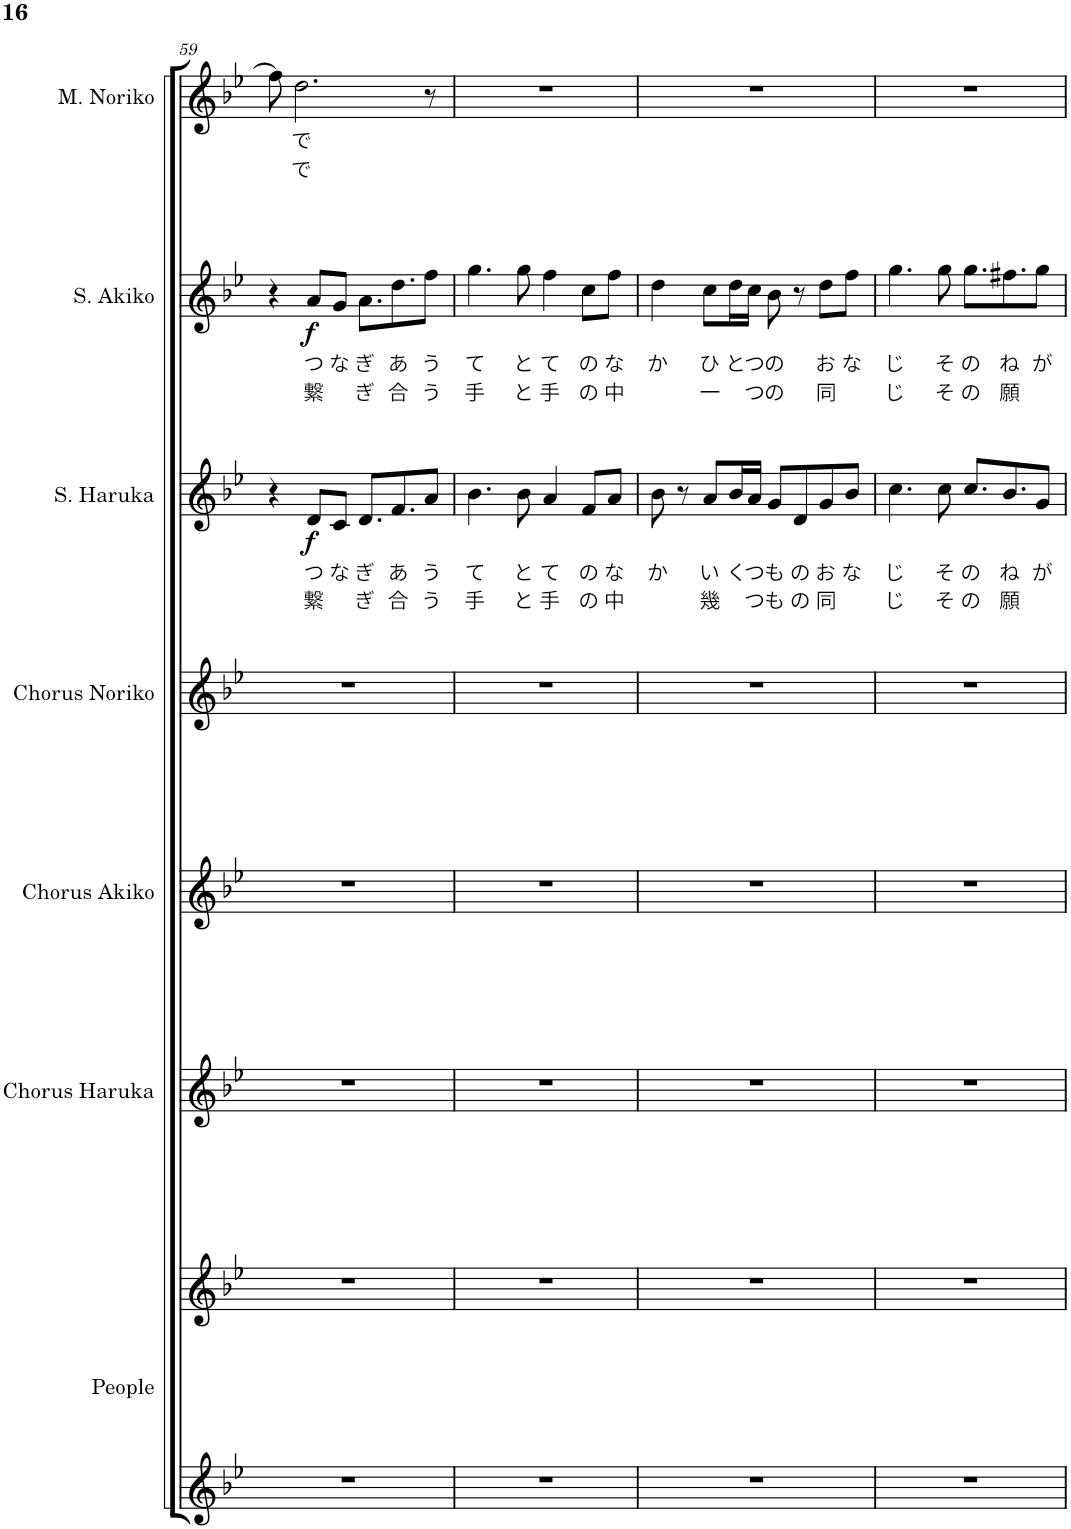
**kern	**kern	**kern	**kern	**kern	**kern	**text	**text	**dynam	**kern	**text	**text	**dynam	**kern	**text	**text
*part7	*part7	*part6	*part5	*part4	*part3	*part3	*part3	*part3	*part2	*part2	*part2	*part2	*part1	*part1	*part1
*staff8	*staff7	*staff6	*staff5	*staff4	*staff3	*staff3	*staff3	*staff3	*staff2	*staff2	*staff2	*staff2	*staff1	*staff1	*staff1
*I"人们	*	*I"霜月はるか和声	*I"志方あきこ和声	*I"みとせのりこ和声	*I"霜月はるか	*	*	*	*I"志方あきこ	*	*	*	*I"みとせのりこ	*	*
!!LO:PB:g=z
*clefG2	*clefG2	*clefG2	*clefG2	*clefG2	*clefG2	*	*	*	*clefG2	*	*	*	*clefG2	*	*
*k[b-e-]	*k[b-e-]	*k[b-e-]	*k[b-e-]	*k[b-e-]	*k[b-e-]	*	*	*	*k[b-e-]	*	*	*	*k[b-e-]	*	*
*M4/4	*M4/4	*M4/4	*M4/4	*M4/4	*M4/4	*	*	*	*M4/4	*	*	*	*M4/4	*	*
=59	=59	=59	=59	=59	=59	=59	=59	=59	=59	=59	=59	=59	=59	=59	=59
1r	1r	1r	1r	1r	4r	.	.	.	4r	.	.	.	8ff\]	.	.
!	!	!	!	!	!	!	!	!	!	!	!	!	!	!LO:LY:b	!LO:LY:b
.	.	.	.	.	.	.	.	.	.	.	.	.	2.dd\	で	で
!	!	!	!	!	!	!LO:LY:b	!LO:LY:b	!LO:DY:b	!	!LO:LY:b	!LO:LY:b	!LO:DY:b	!	!	!
.	.	.	.	.	8d/L	つ	繋	f	8a/L	つ	繋	f	.	.	.
!	!	!	!	!	!	!LO:LY:b	!	!	!	!LO:LY:b	!	!	!	!	!
.	.	.	.	.	8c/J	な	.	.	8g/J	な	.	.	.	.	.
!	!	!	!	!	!	!LO:LY:b	!LO:LY:b	!	!	!LO:LY:b	!LO:LY:b	!	!	!	!
.	.	.	.	.	8.d/L	ぎ	ぎ	.	8.a\L	ぎ	ぎ	.	.	.	.
!	!	!	!	!	!	!LO:LY:b	!LO:LY:b	!	!	!LO:LY:b	!LO:LY:b	!	!	!	!
.	.	.	.	.	8.f/	あ	合	.	8.dd\	あ	合	.	.	.	.
!	!	!	!	!	!	!LO:LY:b	!LO:LY:b	!	!	!LO:LY:b	!LO:LY:b	!	!	!	!
.	.	.	.	.	8a/J	う	う	.	8ff\J	う	う	.	8r	.	.
=60	=60	=60	=60	=60	=60	=60	=60	=60	=60	=60	=60	=60	=60	=60	=60
!	!	!	!	!	!	!LO:LY:b	!LO:LY:b	!	!	!LO:LY:b	!LO:LY:b	!	!	!	!
1r	1r	1r	1r	1r	4.b-\	て	手	.	4.gg\	て	手	.	1r	.	.
!	!	!	!	!	!	!LO:LY:b	!LO:LY:b	!	!	!LO:LY:b	!LO:LY:b	!	!	!	!
.	.	.	.	.	8b-\	と	と	.	8gg\	と	と	.	.	.	.
!	!	!	!	!	!	!LO:LY:b	!LO:LY:b	!	!	!LO:LY:b	!LO:LY:b	!	!	!	!
.	.	.	.	.	4a/	て	手	.	4ff\	て	手	.	.	.	.
!	!	!	!	!	!	!LO:LY:b	!LO:LY:b	!	!	!LO:LY:b	!LO:LY:b	!	!	!	!
.	.	.	.	.	8f/L	の	の	.	8cc\L	の	の	.	.	.	.
!	!	!	!	!	!	!LO:LY:b	!LO:LY:b	!	!	!LO:LY:b	!LO:LY:b	!	!	!	!
.	.	.	.	.	8a/J	な	中	.	8ff\J	な	中	.	.	.	.
=61	=61	=61	=61	=61	=61	=61	=61	=61	=61	=61	=61	=61	=61	=61	=61
!	!	!	!	!	!	!LO:LY:b	!	!	!	!LO:LY:b	!	!	!	!	!
1r	1r	1r	1r	1r	8b-\	か	.	.	4dd\	か	.	.	1r	.	.
.	.	.	.	.	8r	.	.	.	.	.	.	.	.	.	.
!	!	!	!	!	!	!LO:LY:b	!LO:LY:b	!	!	!LO:LY:b	!LO:LY:b	!	!	!	!
.	.	.	.	.	8a/L	い	幾	.	8cc\L	ひ	一	.	.	.	.
!	!	!	!	!	!	!LO:LY:b	!	!	!	!LO:LY:b	!	!	!	!	!
.	.	.	.	.	16b-/L	く	.	.	16dd\L	と	.	.	.	.	.
!	!	!	!	!	!	!LO:LY:b	!LO:LY:b	!	!	!LO:LY:b	!LO:LY:b	!	!	!	!
.	.	.	.	.	16a/JJ	つ	つ	.	16cc\JJ	つ	つ	.	.	.	.
!	!	!	!	!	!	!LO:LY:b	!LO:LY:b	!	!	!LO:LY:b	!LO:LY:b	!	!	!	!
.	.	.	.	.	8g/L	も	も	.	8b-\	の	の	.	.	.	.
!	!	!	!	!	!	!LO:LY:b	!LO:LY:b	!	!	!	!	!	!	!	!
.	.	.	.	.	8d/	の	の	.	8r	.	.	.	.	.	.
!	!	!	!	!	!	!LO:LY:b	!LO:LY:b	!	!	!LO:LY:b	!LO:LY:b	!	!	!	!
.	.	.	.	.	8g/	お	同	.	8dd\L	お	同	.	.	.	.
!	!	!	!	!	!	!LO:LY:b	!	!	!	!LO:LY:b	!	!	!	!	!
.	.	.	.	.	8b-/J	な	.	.	8ff\J	な	.	.	.	.	.
=62	=62	=62	=62	=62	=62	=62	=62	=62	=62	=62	=62	=62	=62	=62	=62
!	!	!	!	!	!	!LO:LY:b	!LO:LY:b	!	!	!LO:LY:b	!LO:LY:b	!	!	!	!
1r	1r	1r	1r	1r	4.cc\	じ	じ	.	4.gg\	じ	じ	.	1r	.	.
!	!	!	!	!	!	!LO:LY:b	!LO:LY:b	!	!	!LO:LY:b	!LO:LY:b	!	!	!	!
.	.	.	.	.	8cc\	そ	そ	.	8gg\	そ	そ	.	.	.	.
!	!	!	!	!	!	!LO:LY:b	!LO:LY:b	!	!	!LO:LY:b	!LO:LY:b	!	!	!	!
.	.	.	.	.	8.cc/L	の	の	.	8.gg\L	の	の	.	.	.	.
!	!	!	!	!	!	!LO:LY:b	!LO:LY:b	!	!	!LO:LY:b	!LO:LY:b	!	!	!	!
.	.	.	.	.	8.b-/	ね	願	.	8.ff#X\	ね	願	.	.	.	.
!	!	!	!	!	!	!LO:LY:b	!	!	!	!LO:LY:b	!	!	!	!	!
.	.	.	.	.	8g/J	が	.	.	8gg\J	が	.	.	.	.	.
=	=	=	=	=	=	=	=	=	=	=	=	=	=	=	=
*-	*-	*-	*-	*-	*-	*-	*-	*-	*-	*-	*-	*-	*-	*-	*-
